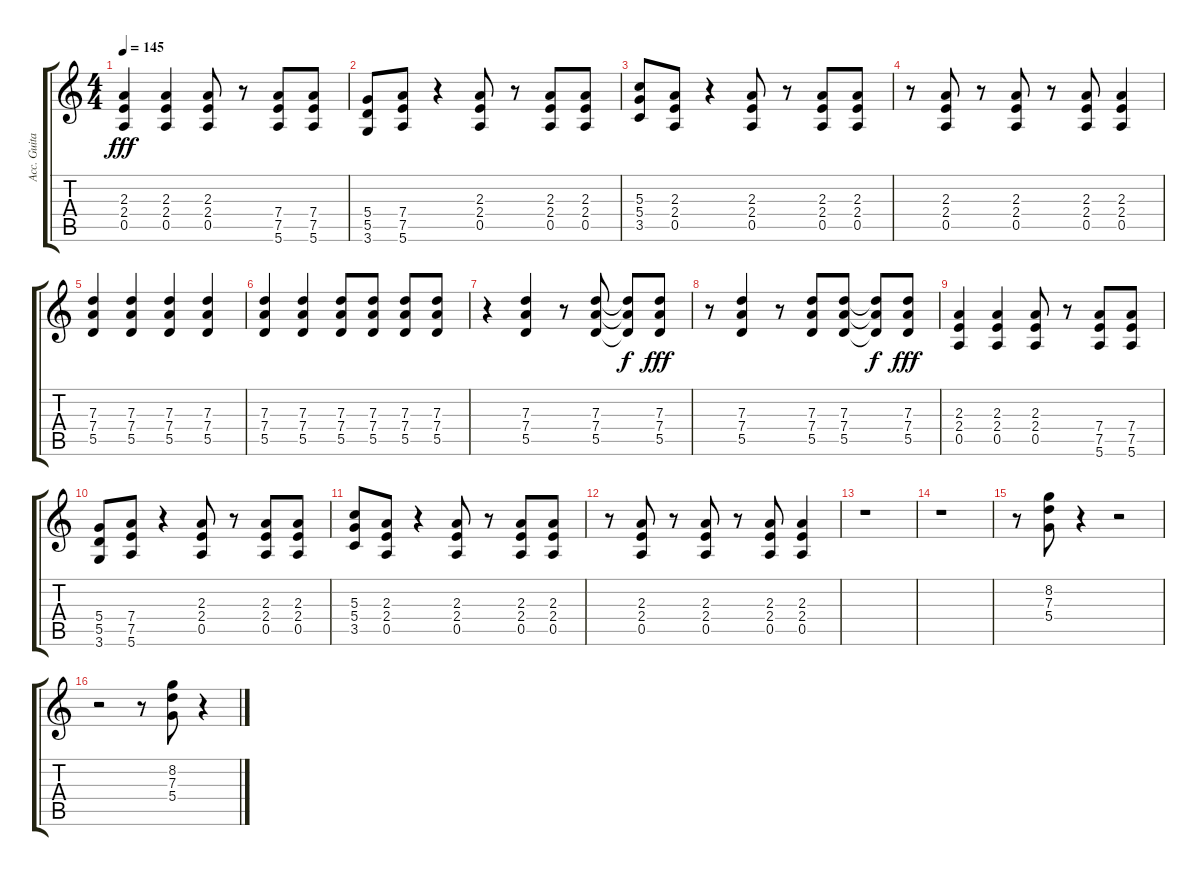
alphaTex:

\track ("Acc. Guitar left" "Acc. Guita") {instrument acousticguitarsteel}
\staff {score tabs}
\tuning (E4 B3 G3 D3 A2 E2) {hide}
\ts (4 4)
\tempo 145
\clef g2
\ks c
(2.3 2.4 0.5).4{dy fff} (2.3 2.4 0.5).4 (2.3 2.4 0.5).8 r.8 (7.4 7.5 5.6).8 (7.4 7.5 5.6).8 |
(5.4 5.5 3.6).8 (7.4 7.5 5.6).8 r.4 (2.3 2.4 0.5).8 r.8 (2.3 2.4 0.5).8 (2.3 2.4 0.5).8 |
(5.3 5.4 3.5).8 (2.3 2.4 0.5).8 r.4 (2.3 2.4 0.5).8 r.8 (2.3 2.4 0.5).8 (2.3 2.4 0.5).8 |
r.8 (2.3 2.4 0.5).8 r.8 (2.3 2.4 0.5).8 r.8 (2.3 2.4 0.5).8 (2.3 2.4 0.5).4 |
(7.3 7.4 5.5).4 (7.3 7.4 5.5).4 (7.3 7.4 5.5).4 (7.3 7.4 5.5).4 |
(7.3 7.4 5.5).4 (7.3 7.4 5.5).4 (7.3 7.4 5.5).8 (7.3 7.4 5.5).8 (7.3 7.4 5.5).8 (7.3 7.4 5.5).8 |
r.4 (7.3 7.4 5.5).4 r.8 (7.3 7.4 5.5).8 (7.3{t} 7.4{t} 5.5{t}).8{dy f} (7.3 7.4 5.5).8{dy fff} |
r.8 (7.3 7.4 5.5).4 r.8 (7.3 7.4 5.5).8 (7.3 7.4 5.5).8 (7.3{t} 7.4{t} 5.5{t}).8{dy f} (7.3 7.4 5.5).8{dy fff} |
(2.3 2.4 0.5).4 (2.3 2.4 0.5).4 (2.3 2.4 0.5).8 r.8 (7.4 7.5 5.6).8 (7.4 7.5 5.6).8 |
(5.4 5.5 3.6).8 (7.4 7.5 5.6).8 r.4 (2.3 2.4 0.5).8 r.8 (2.3 2.4 0.5).8 (2.3 2.4 0.5).8 |
(5.3 5.4 3.5).8 (2.3 2.4 0.5).8 r.4 (2.3 2.4 0.5).8 r.8 (2.3 2.4 0.5).8 (2.3 2.4 0.5).8 |
r.8 (2.3 2.4 0.5).8 r.8 (2.3 2.4 0.5).8 r.8 (2.3 2.4 0.5).8 (2.3 2.4 0.5).4 |
r.1 |
r.1 |
r.8 (8.2 7.3 5.4).8 r.4 r.2 |
r.2 r.8 (8.2 7.3 5.4).8 r.4
